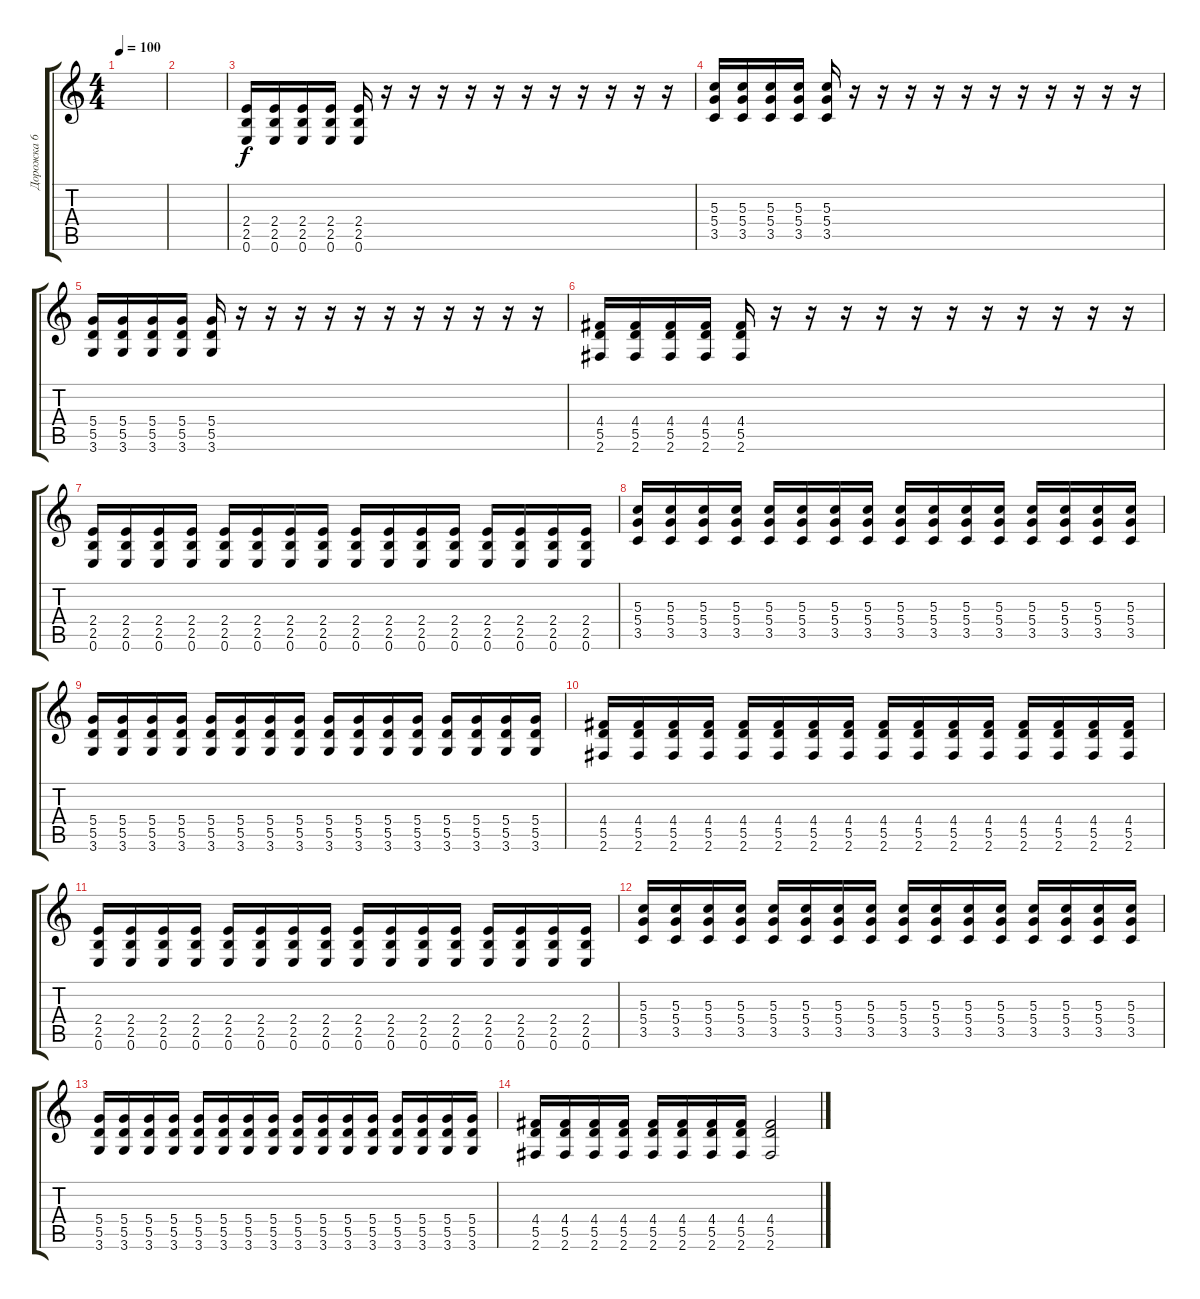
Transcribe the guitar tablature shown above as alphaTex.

\track ("Дорожка 6" "Дорожка 6") {instrument distortionguitar}
\staff {score tabs}
\tuning (E4 B3 G3 D3 A2 E2) {hide}
\ts (4 4)
\tempo 100
\clef g2
\ks c
|
|
(2.4 2.5 0.6).16 (2.4 2.5 0.6).16 (2.4 2.5 0.6).16 (2.4 2.5 0.6).16 (2.4 2.5 0.6).16 r.16 r.16 r.16 r.16 r.16 r.16 r.16 r.16 r.16 r.16 r.16 |
(5.3 5.4 3.5).16 (5.3 5.4 3.5).16 (5.3 5.4 3.5).16 (5.3 5.4 3.5).16 (5.3 5.4 3.5).16 r.16 r.16 r.16 r.16 r.16 r.16 r.16 r.16 r.16 r.16 r.16 |
(5.4 5.5 3.6).16 (5.4 5.5 3.6).16 (5.4 5.5 3.6).16 (5.4 5.5 3.6).16 (5.4 5.5 3.6).16 r.16 r.16 r.16 r.16 r.16 r.16 r.16 r.16 r.16 r.16 r.16 |
(4.4 5.5 2.6).16 (4.4 5.5 2.6).16 (4.4 5.5 2.6).16 (4.4 5.5 2.6).16 (4.4 5.5 2.6).16 r.16 r.16 r.16 r.16 r.16 r.16 r.16 r.16 r.16 r.16 r.16 |
(2.4 2.5 0.6).16 (2.4 2.5 0.6).16 (2.4 2.5 0.6).16 (2.4 2.5 0.6).16 (2.4 2.5 0.6).16 (2.4 2.5 0.6).16 (2.4 2.5 0.6).16 (2.4 2.5 0.6).16 (2.4 2.5 0.6).16 (2.4 2.5 0.6).16 (2.4 2.5 0.6).16 (2.4 2.5 0.6).16 (2.4 2.5 0.6).16 (2.4 2.5 0.6).16 (2.4 2.5 0.6).16 (2.4 2.5 0.6).16 |
(5.3 5.4 3.5).16 (5.3 5.4 3.5).16 (5.3 5.4 3.5).16 (5.3 5.4 3.5).16 (5.3 5.4 3.5).16 (5.3 5.4 3.5).16 (5.3 5.4 3.5).16 (5.3 5.4 3.5).16 (5.3 5.4 3.5).16 (5.3 5.4 3.5).16 (5.3 5.4 3.5).16 (5.3 5.4 3.5).16 (5.3 5.4 3.5).16 (5.3 5.4 3.5).16 (5.3 5.4 3.5).16 (5.3 5.4 3.5).16 |
(5.4 5.5 3.6).16 (5.4 5.5 3.6).16 (5.4 5.5 3.6).16 (5.4 5.5 3.6).16 (5.4 5.5 3.6).16 (5.4 5.5 3.6).16 (5.4 5.5 3.6).16 (5.4 5.5 3.6).16 (5.4 5.5 3.6).16 (5.4 5.5 3.6).16 (5.4 5.5 3.6).16 (5.4 5.5 3.6).16 (5.4 5.5 3.6).16 (5.4 5.5 3.6).16 (5.4 5.5 3.6).16 (5.4 5.5 3.6).16 |
(4.4 5.5 2.6).16 (4.4 5.5 2.6).16 (4.4 5.5 2.6).16 (4.4 5.5 2.6).16 (4.4 5.5 2.6).16 (4.4 5.5 2.6).16 (4.4 5.5 2.6).16 (4.4 5.5 2.6).16 (4.4 5.5 2.6).16 (4.4 5.5 2.6).16 (4.4 5.5 2.6).16 (4.4 5.5 2.6).16 (4.4 5.5 2.6).16 (4.4 5.5 2.6).16 (4.4 5.5 2.6).16 (4.4 5.5 2.6).16 |
(2.4 2.5 0.6).16 (2.4 2.5 0.6).16 (2.4 2.5 0.6).16 (2.4 2.5 0.6).16 (2.4 2.5 0.6).16 (2.4 2.5 0.6).16 (2.4 2.5 0.6).16 (2.4 2.5 0.6).16 (2.4 2.5 0.6).16 (2.4 2.5 0.6).16 (2.4 2.5 0.6).16 (2.4 2.5 0.6).16 (2.4 2.5 0.6).16 (2.4 2.5 0.6).16 (2.4 2.5 0.6).16 (2.4 2.5 0.6).16 |
(5.3 5.4 3.5).16 (5.3 5.4 3.5).16 (5.3 5.4 3.5).16 (5.3 5.4 3.5).16 (5.3 5.4 3.5).16 (5.3 5.4 3.5).16 (5.3 5.4 3.5).16 (5.3 5.4 3.5).16 (5.3 5.4 3.5).16 (5.3 5.4 3.5).16 (5.3 5.4 3.5).16 (5.3 5.4 3.5).16 (5.3 5.4 3.5).16 (5.3 5.4 3.5).16 (5.3 5.4 3.5).16 (5.3 5.4 3.5).16 |
(5.4 5.5 3.6).16 (5.4 5.5 3.6).16 (5.4 5.5 3.6).16 (5.4 5.5 3.6).16 (5.4 5.5 3.6).16 (5.4 5.5 3.6).16 (5.4 5.5 3.6).16 (5.4 5.5 3.6).16 (5.4 5.5 3.6).16 (5.4 5.5 3.6).16 (5.4 5.5 3.6).16 (5.4 5.5 3.6).16 (5.4 5.5 3.6).16 (5.4 5.5 3.6).16 (5.4 5.5 3.6).16 (5.4 5.5 3.6).16 |
(4.4 5.5 2.6).16 (4.4 5.5 2.6).16 (4.4 5.5 2.6).16 (4.4 5.5 2.6).16 (4.4 5.5 2.6).16 (4.4 5.5 2.6).16 (4.4 5.5 2.6).16 (4.4 5.5 2.6).16 (4.4 5.5 2.6).2
